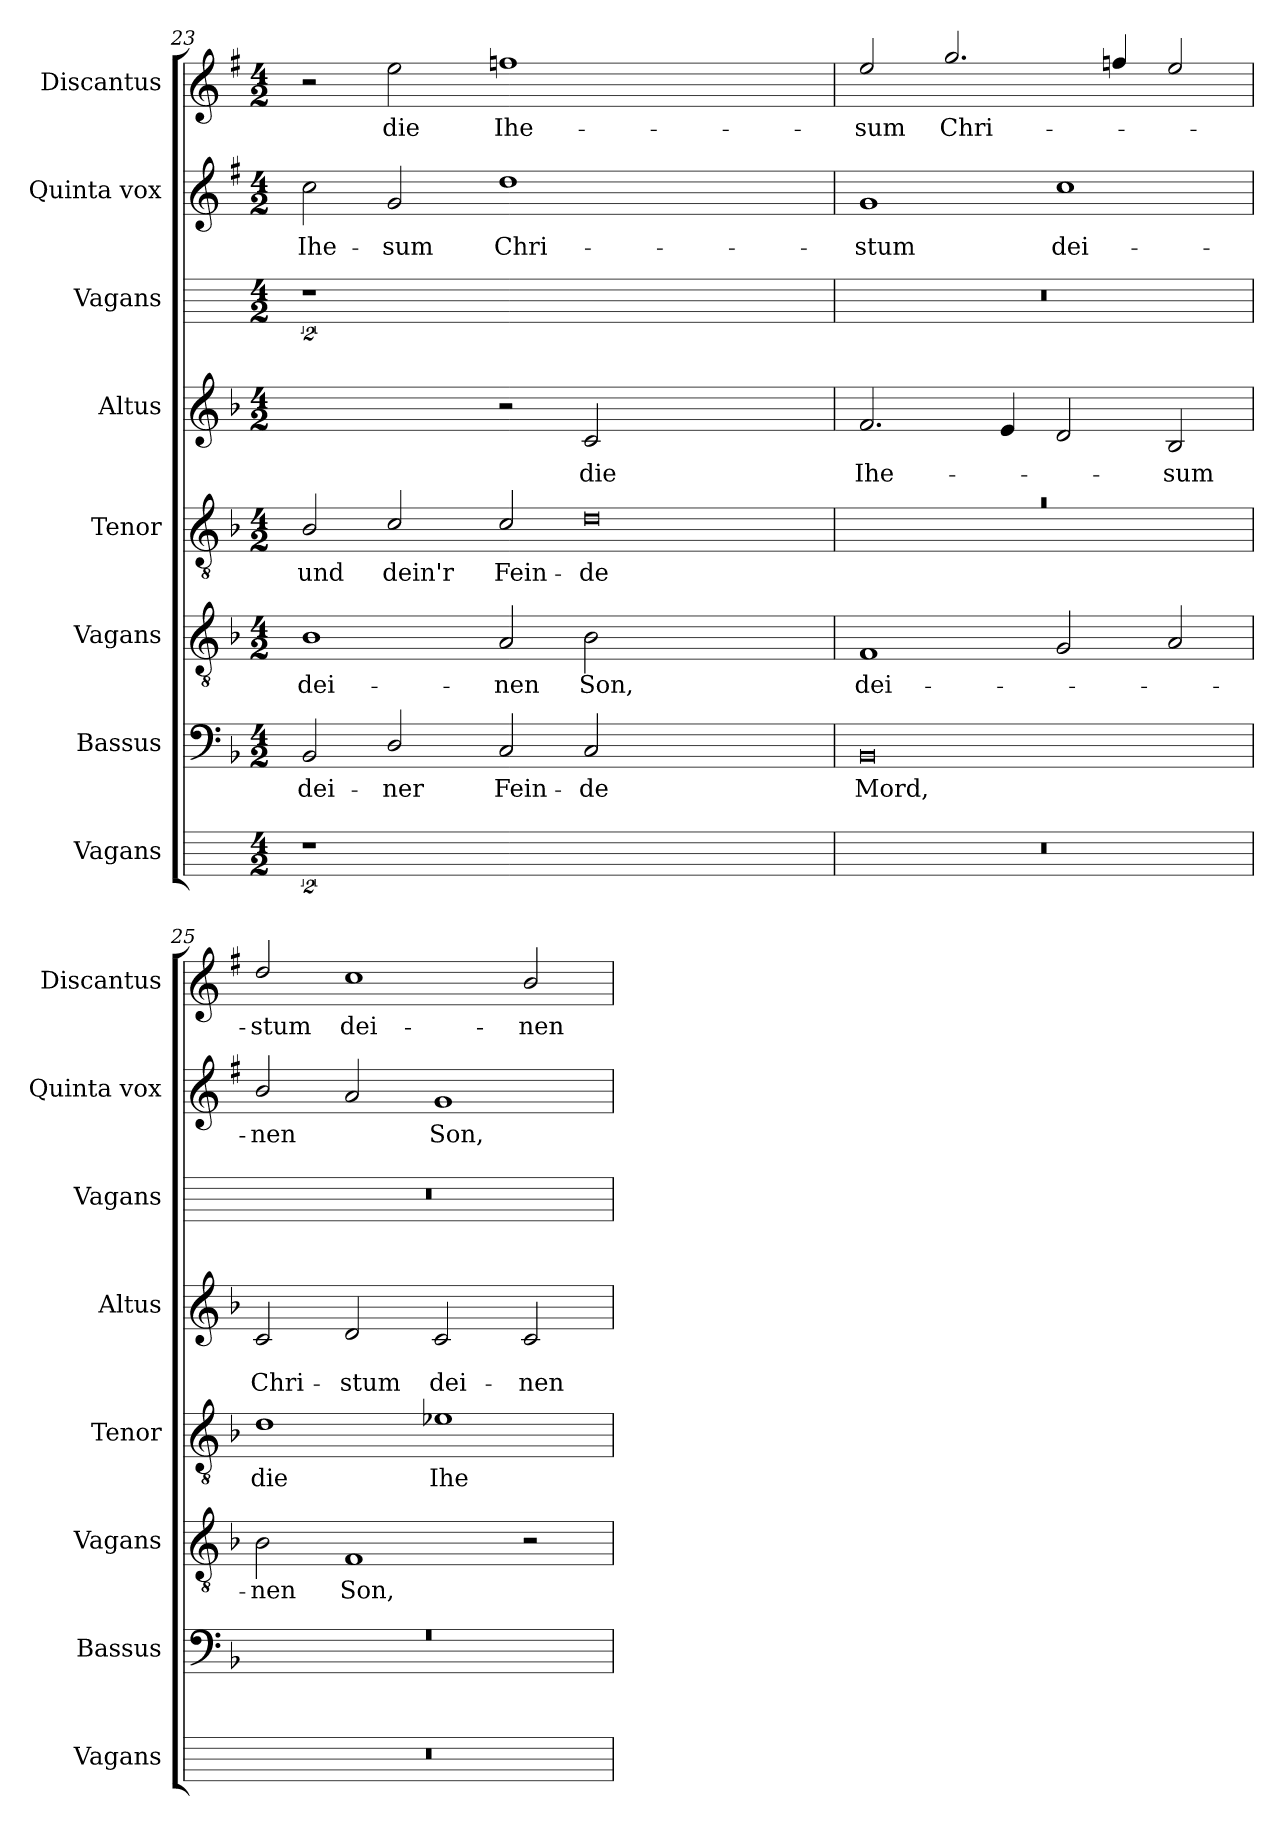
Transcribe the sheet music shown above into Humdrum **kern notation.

**kern	**kern	**text	**kern	**text	**kern	**text	**kern	**text	**kern	**kern	**text	**kern	**text
*part8	*part7	*part7	*part6	*part6	*part5	*part5	*part4	*part4	*part3	*part2	*part2	*part1	*part1
*staff8	*staff7	*staff7	*staff6	*staff6	*staff5	*staff5	*staff4	*staff4	*staff3	*staff2	*staff2	*staff1	*staff1
*I"Vagans	*I"Bassus	*	*I"Vagans	*	*I"Tenor	*	*I"Altus	*	*I"Vagans	*I"Quinta vox	*	*I"Discantus	*
*I'Vagans	*I'Bassus	*	*I'Vagans	*	*I'Tenor	*	*I'Altus	*	*I'Vagans	*I'Quinta vox	*	*I'Discantus	*
*	*clefF4	*	*clefGv2	*	*clefGv2	*	*clefG2	*	*	*clefG2	*	*clefG2	*
*	*	*	*	*	*	*	*	*	*ITrd1c2	*ITrd1c2	*	*ITrd1c2	*
*	*k[b-]	*	*k[b-]	*	*k[b-]	*	*k[b-]	*	*	*k[b-]	*	*k[b-]	*
*	*F:	*	*F:	*	*F:	*	*F:	*	*	*F:	*	*F:	*
*M4/2	*M4/2	*	*M4/2	*	*M4/2	*	*M4/2	*	*M4/2	*M4/2	*	*M4/2	*
=23A	=23A	=23A	=23A	=23A	=23A	=23A	=23A	=23A	=23A	=23A	=23A	=23A	=23A
!	!	!LO:LY:b	!	!	!	!	!	!	!	!	!	!	!
*	*^	*	*	*	*	*	*	*	*	*	*	*	*
!	!	!	!LO:LY:b	!	!LO:LY:b	!	!LO:LY:b	!	!	!	!	!LO:LY:b	!	!
*	*	*	*	*	*	*^	*	*^	*	*	*^	*	*^	*
2%7r	2BB-	2BB-\yy	dei-	1B-	dei-	2B-	2d\yy]	und	2.fyy_	1f\yy]	.	2%7r	2b-	0ryy	Ihe-	2r	0ryy	.
!	!	!	!LO:LY:b	!	!	!	!	!	!	!	!	!	!	!	!	!	!	!
!	!	!	!LO:LY:b	!	!	!	!	!LO:LY:b	!	!	!	!	!	!	!	!	!	!
!	!	!	!	!	!	!	!	!LO:LY:b	!	!	!	!	!	!	!LO:LY:b	!	!	!LO:LY:b
.	2D	2D\yy	-ner	.	.	2c	2B-\yy	dein'r	.	.	.	.	2f	.	-sum	2dd	.	die
.	.	.	.	.	.	.	.	.	4fyy]	.	.	.	.	.	.	.	.	.
!	!	!	!LO:LY:b	!	!	!	!	!	!	!	!	!	!	!	!	!	!	!
!	!	!	!LO:LY:b	!	!LO:LY:b	!	!	!LO:LY:b	!	!	!	!	!	!	!	!	!	!
!	!	!	!	!	!	!	!	!LO:LY:b	!	!	!	!	!	!	!LO:LY:b	!	!	!LO:LY:b
.	2C	2C\yy	Fein-	2A	-nen	2c	2c\yy	Fein-	2r	1ryy	.	.	1cc	.	Chri-	1ee-X	.	Ihe-
!	!	!	!LO:LY:b	!	!	!	!	!	!	!	!	!	!	!	!	!	!	!
!	!	!	!LO:LY:b	!	!LO:LY:b	!	!	!LO:LY:b	!	!	!	!	!	!	!	!	!	!
!	!	!	!	!	!	!	!	!LO:LY:b	!	!	!LO:LY:b	!	!	!	!	!	!	!
.	2C	2C\yy	-de	2B-	Son,	0d	2c\yy	-de	2c	.	die	.	.	.	.	.	.	.
.	1.ryy	1.ryy	.	1.ryy	.	.	1.ryy	.	1.ryy	1.ryy	.	.	1.ryy	1.ryy	.	1.ryy	1.ryy	.
=24A	=24A	=24A	=24A	=24A	=24A	=24A	=24A	=24A	=24A	=24A	=24A	=24A	=24A	=24A	=24A	=24A	=24A	=24A
!	!	!	!LO:LY:b	!	!	!	!	!	!	!	!	!	!	!	!	!	!	!
!	!	!	!LO:LY:b	!	!LO:LY:b	!	!	!LO:LY:b	!	!	!LO:LY:b	!	!	!	!LO:LY:b	!	!	!LO:LY:b
0r	0BB-	0BB-\yy	Mord,	1F	dei-	0r	0d\yy	Mord,	2.f	0ryy	Ihe-	0r	1f	0ryy	-stum	2dd	0ryy	-sum
!	!	!	!	!	!	!	!	!	!	!	!	!	!	!	!	!	!	!LO:LY:b
.	.	.	.	.	.	.	.	.	.	.	.	.	.	.	.	2.ff	.	Chri-
.	.	.	.	.	.	.	.	.	4e	.	.	.	.	.	.	.	.	.
!	!	!	!	!	!	!	!	!	!	!	!	!	!	!	!LO:LY:b	!	!	!
.	.	.	.	2G	.	.	.	.	2d	.	.	.	1b-	.	dei-	.	.	.
.	.	.	.	.	.	.	.	.	.	.	.	.	.	.	.	4ee-X	.	.
!	!	!	!	!	!	!	!	!	!	!	!LO:LY:b	!	!	!	!	!	!	!
.	.	.	.	2A	.	.	.	.	2B-	.	-sum	.	.	.	.	2dd	.	.
=25A	=25A	=25A	=25A	=25A	=25A	=25A	=25A	=25A	=25A	=25A	=25A	=25A	=25A	=25A	=25A	=25A	=25A	=25A
!	!	!	!	!	!LO:LY:b	!	!	!LO:LY:b	!	!	!LO:LY:b	!	!	!	!LO:LY:b	!	!	!LO:LY:b
0r	0r	0ryy	.	2B-	-nen	1d	0ryy	die	2c	0ryy	Chri-	0r	2a	0ryy	-nen	2cc	0ryy	-stum
!	!	!	!	!	!LO:LY:b	!	!	!	!	!	!LO:LY:b	!	!	!	!	!	!	!LO:LY:b
.	.	.	.	1F	Son,	.	.	.	2d	.	-stum	.	2g	.	.	1b-	.	dei-
!	!	!	!	!	!	!	!	!LO:LY:b	!	!	!LO:LY:b	!	!	!	!LO:LY:b	!	!	!
.	.	.	.	.	.	1e-X	.	Ihe-	2c	.	dei-	.	1f	.	Son,	.	.	.
!	!	!	!	!	!	!	!	!	!	!	!LO:LY:b	!	!	!	!	!	!	!LO:LY:b
.	.	.	.	2r	.	.	.	.	2c	.	-nen	.	.	.	.	2a	.	-nen
*	*	*	*	*	*	*v	*v	*	*	*	*	*	*v	*v	*	*v	*v	*
*	*v	*v	*	*	*	*	*	*v	*v	*	*	*	*	*	*
=	=	=	=	=	=	=	=	=	=	=	=	=	=
*-	*-	*-	*-	*-	*-	*-	*-	*-	*-	*-	*-	*-	*-
